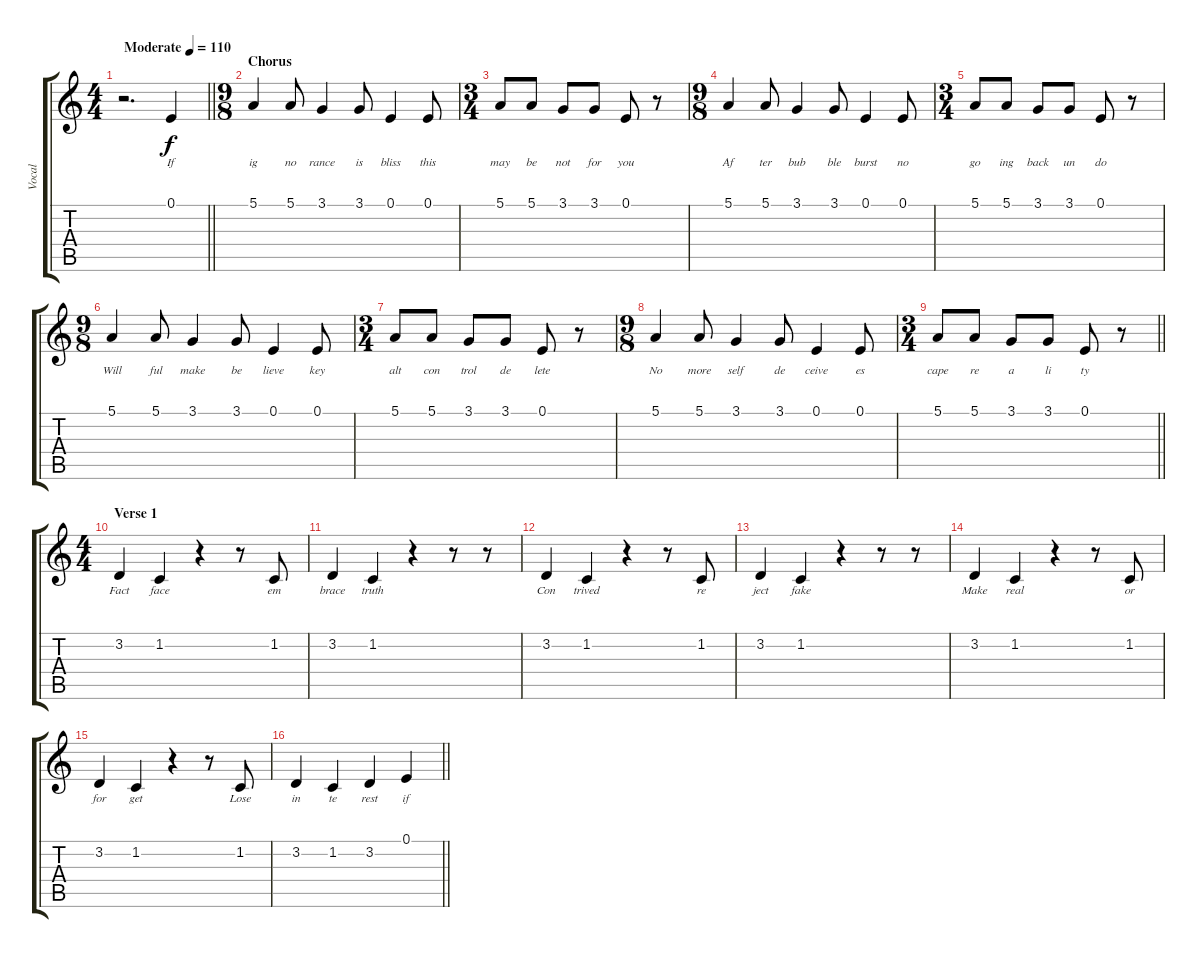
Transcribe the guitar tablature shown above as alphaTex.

\track ("Vocal" "Vocal") {instrument acousticgrandpiano}
\staff {score tabs}
\tuning (E4 B3 G3 D3 A2 E2) {hide}
\ts (4 4)
\tempo (110 "Moderate")
\clef g2
\barLineRight lightlight
\ks c
r.2{d dy f instrument acousticgrandpiano} 0.1.4{lyrics (0 "If") lyrics (1 "") lyrics (2 "") lyrics (3 "") lyrics (4 "")} |
\ts (9 8)
\section ("" "Chorus")
5.1.4{lyrics (0 "ig") lyrics (1 "") lyrics (2 "") lyrics (3 "") lyrics (4 "")} 5.1.8{lyrics (0 "no") lyrics (1 "") lyrics (2 "") lyrics (3 "") lyrics (4 "")} 3.1.4{lyrics (0 "rance") lyrics (1 "") lyrics (2 "") lyrics (3 "") lyrics (4 "")} 3.1.8{lyrics (0 "is") lyrics (1 "") lyrics (2 "") lyrics (3 "") lyrics (4 "")} 0.1.4{lyrics (0 "bliss") lyrics (1 "") lyrics (2 "") lyrics (3 "") lyrics (4 "")} 0.1.8{lyrics (0 "this") lyrics (1 "") lyrics (2 "") lyrics (3 "") lyrics (4 "")} |
\ts (3 4)
5.1.8{lyrics (0 "may") lyrics (1 "") lyrics (2 "") lyrics (3 "") lyrics (4 "")} 5.1.8{lyrics (0 "be") lyrics (1 "") lyrics (2 "") lyrics (3 "") lyrics (4 "")} 3.1.8{lyrics (0 "not") lyrics (1 "") lyrics (2 "") lyrics (3 "") lyrics (4 "")} 3.1.8{lyrics (0 "for") lyrics (1 "") lyrics (2 "") lyrics (3 "") lyrics (4 "")} 0.1.8{lyrics (0 "you") lyrics (1 "") lyrics (2 "") lyrics (3 "") lyrics (4 "")} r.8 |
\ts (9 8)
5.1.4{lyrics (0 "Af") lyrics (1 "") lyrics (2 "") lyrics (3 "") lyrics (4 "")} 5.1.8{lyrics (0 "ter") lyrics (1 "") lyrics (2 "") lyrics (3 "") lyrics (4 "")} 3.1.4{lyrics (0 "bub") lyrics (1 "") lyrics (2 "") lyrics (3 "") lyrics (4 "")} 3.1.8{lyrics (0 "ble") lyrics (1 "") lyrics (2 "") lyrics (3 "") lyrics (4 "")} 0.1.4{lyrics (0 "burst") lyrics (1 "") lyrics (2 "") lyrics (3 "") lyrics (4 "")} 0.1.8{lyrics (0 "no") lyrics (1 "") lyrics (2 "") lyrics (3 "") lyrics (4 "")} |
\ts (3 4)
5.1.8{lyrics (0 "go") lyrics (1 "") lyrics (2 "") lyrics (3 "") lyrics (4 "")} 5.1.8{lyrics (0 "ing") lyrics (1 "") lyrics (2 "") lyrics (3 "") lyrics (4 "")} 3.1.8{lyrics (0 "back") lyrics (1 "") lyrics (2 "") lyrics (3 "") lyrics (4 "")} 3.1.8{lyrics (0 "un") lyrics (1 "") lyrics (2 "") lyrics (3 "") lyrics (4 "")} 0.1.8{lyrics (0 "do") lyrics (1 "") lyrics (2 "") lyrics (3 "") lyrics (4 "")} r.8 |
\ts (9 8)
5.1.4{lyrics (0 "Will") lyrics (1 "") lyrics (2 "") lyrics (3 "") lyrics (4 "")} 5.1.8{lyrics (0 "ful") lyrics (1 "") lyrics (2 "") lyrics (3 "") lyrics (4 "")} 3.1.4{lyrics (0 "make") lyrics (1 "") lyrics (2 "") lyrics (3 "") lyrics (4 "")} 3.1.8{lyrics (0 "be") lyrics (1 "") lyrics (2 "") lyrics (3 "") lyrics (4 "")} 0.1.4{lyrics (0 "lieve") lyrics (1 "") lyrics (2 "") lyrics (3 "") lyrics (4 "")} 0.1.8{lyrics (0 "key") lyrics (1 "") lyrics (2 "") lyrics (3 "") lyrics (4 "")} |
\ts (3 4)
5.1.8{lyrics (0 "alt") lyrics (1 "") lyrics (2 "") lyrics (3 "") lyrics (4 "")} 5.1.8{lyrics (0 "con") lyrics (1 "") lyrics (2 "") lyrics (3 "") lyrics (4 "")} 3.1.8{lyrics (0 "trol") lyrics (1 "") lyrics (2 "") lyrics (3 "") lyrics (4 "")} 3.1.8{lyrics (0 "de") lyrics (1 "") lyrics (2 "") lyrics (3 "") lyrics (4 "")} 0.1.8{lyrics (0 "lete") lyrics (1 "") lyrics (2 "") lyrics (3 "") lyrics (4 "")} r.8 |
\ts (9 8)
5.1.4{lyrics (0 "No") lyrics (1 "") lyrics (2 "") lyrics (3 "") lyrics (4 "")} 5.1.8{lyrics (0 "more") lyrics (1 "") lyrics (2 "") lyrics (3 "") lyrics (4 "")} 3.1.4{lyrics (0 "self") lyrics (1 "") lyrics (2 "") lyrics (3 "") lyrics (4 "")} 3.1.8{lyrics (0 "de") lyrics (1 "") lyrics (2 "") lyrics (3 "") lyrics (4 "")} 0.1.4{lyrics (0 "ceive") lyrics (1 "") lyrics (2 "") lyrics (3 "") lyrics (4 "")} 0.1.8{lyrics (0 "es") lyrics (1 "") lyrics (2 "") lyrics (3 "") lyrics (4 "")} |
\ts (3 4)
\barLineRight lightlight
5.1.8{lyrics (0 "cape") lyrics (1 "") lyrics (2 "") lyrics (3 "") lyrics (4 "")} 5.1.8{lyrics (0 "re") lyrics (1 "") lyrics (2 "") lyrics (3 "") lyrics (4 "")} 3.1.8{lyrics (0 "a") lyrics (1 "") lyrics (2 "") lyrics (3 "") lyrics (4 "")} 3.1.8{lyrics (0 "li") lyrics (1 "") lyrics (2 "") lyrics (3 "") lyrics (4 "")} 0.1.8{lyrics (0 "ty") lyrics (1 "") lyrics (2 "") lyrics (3 "") lyrics (4 "")} r.8 |
\ts (4 4)
\section ("" "Verse 1")
3.2.4{lyrics (0 "Fact") lyrics (1 "") lyrics (2 "") lyrics (3 "") lyrics (4 "")} 1.2.4{lyrics (0 "face") lyrics (1 "") lyrics (2 "") lyrics (3 "") lyrics (4 "")} r.4 r.8 1.2.8{lyrics (0 "em") lyrics (1 "") lyrics (2 "") lyrics (3 "") lyrics (4 "")} |
3.2.4{lyrics (0 "brace") lyrics (1 "") lyrics (2 "") lyrics (3 "") lyrics (4 "")} 1.2.4{lyrics (0 "truth") lyrics (1 "") lyrics (2 "") lyrics (3 "") lyrics (4 "")} r.4 r.8 r.8 |
3.2.4{lyrics (0 "Con") lyrics (1 "") lyrics (2 "") lyrics (3 "") lyrics (4 "")} 1.2.4{lyrics (0 "trived") lyrics (1 "") lyrics (2 "") lyrics (3 "") lyrics (4 "")} r.4 r.8 1.2.8{lyrics (0 "re") lyrics (1 "") lyrics (2 "") lyrics (3 "") lyrics (4 "")} |
3.2.4{lyrics (0 "ject") lyrics (1 "") lyrics (2 "") lyrics (3 "") lyrics (4 "")} 1.2.4{lyrics (0 "fake") lyrics (1 "") lyrics (2 "") lyrics (3 "") lyrics (4 "")} r.4 r.8 r.8 |
3.2.4{lyrics (0 "Make") lyrics (1 "") lyrics (2 "") lyrics (3 "") lyrics (4 "")} 1.2.4{lyrics (0 "real") lyrics (1 "") lyrics (2 "") lyrics (3 "") lyrics (4 "")} r.4 r.8 1.2.8{lyrics (0 "or") lyrics (1 "") lyrics (2 "") lyrics (3 "") lyrics (4 "")} |
3.2.4{lyrics (0 "for") lyrics (1 "") lyrics (2 "") lyrics (3 "") lyrics (4 "")} 1.2.4{lyrics (0 "get") lyrics (1 "") lyrics (2 "") lyrics (3 "") lyrics (4 "")} r.4 r.8 1.2.8{lyrics (0 "Lose") lyrics (1 "") lyrics (2 "") lyrics (3 "") lyrics (4 "")} |
\barLineRight lightlight
3.2.4{lyrics (0 "in") lyrics (1 "") lyrics (2 "") lyrics (3 "") lyrics (4 "")} 1.2.4{lyrics (0 "te") lyrics (1 "") lyrics (2 "") lyrics (3 "") lyrics (4 "")} 3.2.4{lyrics (0 "rest") lyrics (1 "") lyrics (2 "") lyrics (3 "") lyrics (4 "")} 0.1.4{lyrics (0 "if") lyrics (1 "") lyrics (2 "") lyrics (3 "") lyrics (4 "")}
